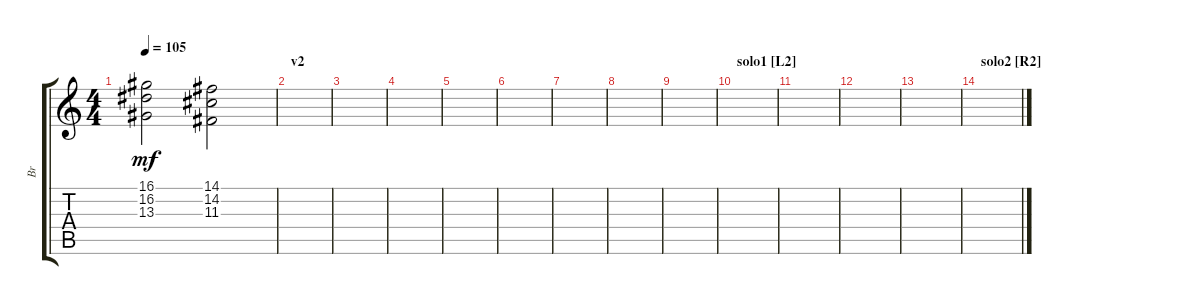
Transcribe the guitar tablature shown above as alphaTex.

\track ("Br" "Br") {instrument brasssection}
\staff {score tabs}
\tuning (E4 B3 G3 D3 A2 E2) {hide}
\ts (4 4)
\tempo 105
\clef g2
\ks c
(16.1 16.2 13.3).2{dy mf} (14.1 14.2 11.3).2 |
\section ("" "v2")
|
|
|
|
|
|
|
|
\section ("" "solo1 [L2]")
|
|
|
|
\section ("" "solo2 [R2]")
